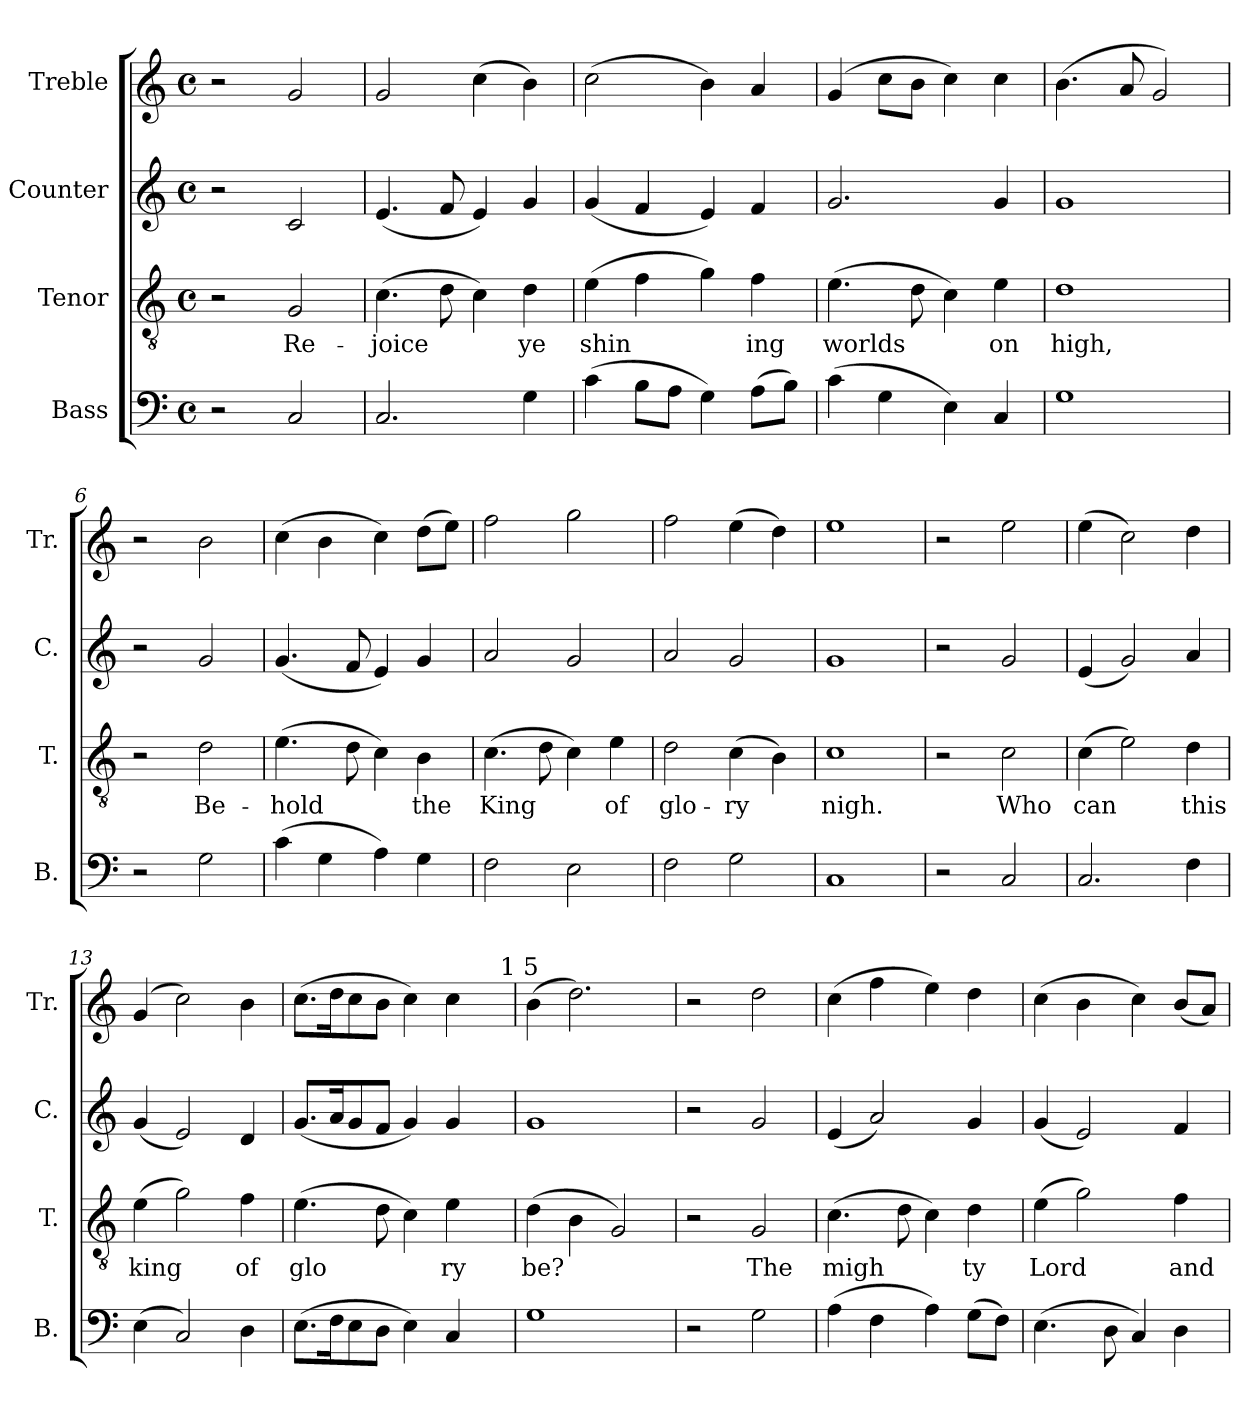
**kern	**text	**kern	**text	**kern	**text	**kern	**text
*part4	*part4	*part3	*part3	*part2	*part2	*part1	*part1
*staff4	*staff4	*staff3	*staff3	*staff2	*staff2	*staff1	*staff1
*I"Bass	*	*I"Tenor	*	*I"Counter	*	*I"Treble	*
*I'B.	*	*I'T.	*	*I'C.	*	*I'Tr.	*
!!LO:PB:g=z
*stria5	*	*stria5	*	*stria5	*	*stria5	*
*clefF4	*	*clefGv2	*	*clefG2	*	*clefG2	*
*k[]	*	*k[]	*	*k[]	*	*k[]	*
*C:	*	*C:	*	*C:	*	*C:	*
*M4/4	*	*M4/4	*	*M4/4	*	*M4/4	*
*met(c)	*	*met(c)	*	*met(c)	*	*met(c)	*
=1	=1	=1	=1	=1	=1	=1	=1
2r	.	2r	.	2r	.	2r	.
!	!LO:LY:b:cj	!	!LO:LY:b:cj	!	!LO:LY:b:cj	!	!LO:LY:b:cj
2C/	.	2G/	Re-	2c/	.	2g/	.
=2	=2	=2	=2	=2	=2	=2	=2
!	!LO:LY:b:cj	!	!LO:LY:b:cj	!	!LO:LY:b:cj	!	!LO:LY:b:cj
2.C/	.	(>4.c\	-joice	(<4.e/	.	2g/	.
!	!	!	!LO:LY:b:cj	!	!LO:LY:b:cj	!	!
.	.	8d\	.	8f/	.	.	.
!	!	!	!LO:LY:b:cj	!	!LO:LY:b:cj	!	!LO:LY:b:cj
.	.	4c\)	.	4e/)	.	(>4cc\	.
!	!LO:LY:b:cj	!	!LO:LY:b:cj	!	!LO:LY:b:cj	!	!LO:LY:b:cj
4G\	.	4d\	ye	4g/	.	4b\)	.
=3	=3	=3	=3	=3	=3	=3	=3
!	!LO:LY:b:cj	!	!LO:LY:b:cj	!	!LO:LY:b:cj	!	!LO:LY:b:cj
(>4c\	.	(>4e\	shin-	(<4g/	.	(>2cc\	.
!	!LO:LY:b:cj	!	!LO:LY:b:cj	!	!LO:LY:b:cj	!	!
8B\L	.	4f\	--	4f/	.	.	.
!	!LO:LY:b:cj	!	!	!	!	!	!
8A\J	.	.	.	.	.	.	.
!	!LO:LY:b:cj	!	!LO:LY:b:cj	!	!LO:LY:b:cj	!	!LO:LY:b:cj
4G\)	.	4g\)	--	4e/)	.	4b\)	.
!	!LO:LY:b:cj	!	!LO:LY:b:cj	!	!LO:LY:b:cj	!	!LO:LY:b:cj
(>8A\L	.	4f\	-ing	4f/	.	4a/	.
!	!LO:LY:b:cj	!	!	!	!	!	!
8B\J)	.	.	.	.	.	.	.
=4	=4	=4	=4	=4	=4	=4	=4
!	!LO:LY:b:cj	!	!LO:LY:b:cj	!	!LO:LY:b:cj	!	!LO:LY:b:cj
(>4c\	.	(>4.e\	worlds	2.g/	.	(>4g/	.
!	!LO:LY:b:cj	!	!	!	!	!	!LO:LY:b:cj
4G\	.	.	.	.	.	8cc\L	.
!	!	!	!LO:LY:b:cj	!	!	!	!LO:LY:b:cj
.	.	8d\	.	.	.	8b\J	.
!	!LO:LY:b:cj	!	!LO:LY:b:cj	!	!	!	!LO:LY:b:cj
4E\)	.	4c\)	.	.	.	4cc\)	.
!	!LO:LY:b:cj	!	!LO:LY:b:cj	!	!LO:LY:b:cj	!	!LO:LY:b:cj
4C/	.	4e\	on	4g/	.	4cc\	.
=5	=5	=5	=5	=5	=5	=5	=5
!	!LO:LY:b:cj	!	!LO:LY:b:cj	!	!LO:LY:b:cj	!	!LO:LY:b:cj
1G	.	1d	high,	1g	.	(>4.b\	.
!	!	!	!	!	!	!	!LO:LY:b:cj
.	.	.	.	.	.	8a/	.
!	!	!	!	!	!	!	!LO:LY:b:cj
.	.	.	.	.	.	2g/)	.
=6	=6	=6	=6	=6	=6	=6	=6
2r	.	2r	.	2r	.	2r	.
!	!LO:LY:b:cj	!	!LO:LY:b:cj	!	!LO:LY:b:cj	!	!LO:LY:b:cj
2G\	.	2d\	Be-	2g/	.	2b\	.
=7	=7	=7	=7	=7	=7	=7	=7
!	!LO:LY:b:cj	!	!LO:LY:b:cj	!	!LO:LY:b:cj	!	!LO:LY:b:cj
(>4c\	.	(>4.e\	-hold	(<4.g/	.	(>4cc\	.
!	!LO:LY:b:cj	!	!	!	!	!	!LO:LY:b:cj
4G\	.	.	.	.	.	4b\	.
!	!	!	!LO:LY:b:cj	!	!LO:LY:b:cj	!	!
.	.	8d\	.	8f/	.	.	.
!	!LO:LY:b:cj	!	!LO:LY:b:cj	!	!LO:LY:b:cj	!	!LO:LY:b:cj
4A\)	.	4c\)	.	4e/)	.	4cc\)	.
!	!LO:LY:b:cj	!	!LO:LY:b:cj	!	!LO:LY:b:cj	!	!LO:LY:b:cj
4G\	.	4B\	the	4g/	.	(>8dd\L	.
!	!	!	!	!	!	!	!LO:LY:b:cj
.	.	.	.	.	.	8ee\J)	.
=8	=8	=8	=8	=8	=8	=8	=8
!	!LO:LY:b:cj	!	!LO:LY:b:cj	!	!LO:LY:b:cj	!	!LO:LY:b:cj
2F\	.	(>4.c\	King	2a/	.	2ff\	.
!	!	!	!LO:LY:b:cj	!	!	!	!
.	.	8d\	.	.	.	.	.
!	!LO:LY:b:cj	!	!LO:LY:b:cj	!	!LO:LY:b:cj	!	!LO:LY:b:cj
2E\	.	4c\)	.	2g/	.	2gg\	.
!	!	!	!LO:LY:b:cj	!	!	!	!
.	.	4e\	of	.	.	.	.
=9	=9	=9	=9	=9	=9	=9	=9
!	!LO:LY:b:cj	!	!LO:LY:b:cj	!	!LO:LY:b:cj	!	!LO:LY:b:cj
2F\	.	2d\	glo-	2a/	.	2ff\	.
!	!LO:LY:b:cj	!	!LO:LY:b:cj	!	!LO:LY:b:cj	!	!LO:LY:b:cj
2G\	.	(>4c\	-ry	2g/	.	(>4ee\	.
!	!	!	!LO:LY:b:cj	!	!	!	!LO:LY:b:cj
.	.	4B\)	.	.	.	4dd>\)	.
=10	=10	=10	=10	=10	=10	=10	=10
!	!LO:LY:b:cj	!	!LO:LY:b:cj	!	!LO:LY:b:cj	!	!LO:LY:b:cj
1C	.	1c	nigh.	1g	.	1ee	.
=11	=11	=11	=11	=11	=11	=11	=11
2r	.	2r	.	2r	.	2r	.
!	!LO:LY:b:cj	!	!LO:LY:b:cj	!	!LO:LY:b:cj	!	!LO:LY:b:cj
2C/	.	2c\	Who	2g/	.	2ee\	.
!!LO:PB:g=z
=12	=12	=12	=12	=12	=12	=12	=12
!	!LO:LY:b:cj	!	!LO:LY:b:cj	!	!LO:LY:b:cj	!	!LO:LY:b:cj
2.C/	.	(>4c\	can	(<4e/	.	(>4ee\	.
!	!	!	!LO:LY:b:cj	!	!LO:LY:b:cj	!	!LO:LY:b:cj
.	.	2e\)	.	2g/)	.	2cc\)	.
!	!LO:LY:b:cj	!	!LO:LY:b:cj	!	!LO:LY:b:cj	!	!LO:LY:b:cj
4F\	.	4d\	this	4a/	.	4dd\	.
=13	=13	=13	=13	=13	=13	=13	=13
!	!LO:LY:b:cj	!	!LO:LY:b:cj	!	!LO:LY:b:cj	!	!LO:LY:b:cj
(>4E\	.	(>4e\	king	(<4g/	.	(>4g/	.
!	!LO:LY:b:cj	!	!LO:LY:b:cj	!	!LO:LY:b:cj	!	!LO:LY:b:cj
2C/)	.	2g\)	.	2e/)	.	2cc\)	.
!	!LO:LY:b:cj	!	!LO:LY:b:cj	!	!LO:LY:b:cj	!	!LO:LY:b:cj
4D\	.	4f\	of	4d/	.	4b\	.
=14	=14	=14	=14	=14	=14	=14	=14
!	!LO:LY:b:cj	!	!LO:LY:b:cj	!	!LO:LY:b:cj	!	!LO:LY:b:cj
*	*	*	*	*	*	*^	*
(>8.E\L	.	(>4.e\	glo-	(<8.g/L	.	(>8.cc\L	2ryy	.
!	!LO:LY:b:cj	!	!	!	!LO:LY:b:cj	!	!	!LO:LY:b:cj
16F\	.	.	.	16a/	.	16dd\	.	.
!	!LO:LY:b:cj	!	!	!	!LO:LY:b:cj	!	!	!LO:LY:b:cj
8E\	.	.	.	8g/	.	8cc\	.	.
!	!LO:LY:b:cj	!	!LO:LY:b:cj	!	!LO:LY:b:cj	!	!	!LO:LY:b:cj
8D\J	.	8d\	--	8f/J	.	8b\J	.	.
!	!LO:LY:b:cj	!	!LO:LY:b:cj	!	!LO:LY:b:cj	!	!	!LO:LY:b:cj
4E\)	.	4c\)	--	4g/)	.	4cc\)	4ryy	.
!	!LO:LY:b:cj	!	!LO:LY:b:cj	!	!LO:LY:b:cj	!	!	!LO:LY:b:cj
4C/	.	4e\	-ry	4g/	.	4cc\	8ryy	.
.	.	.	.	.	.	.	16ryy	.
.	.	.	.	.	.	.	64ryy	.
!	!	!	!	!	!	!	!LO:TX:a:t=1 5	!
.	.	.	.	.	.	.	32.ryy	.
=15	=15	=15	=15	=15	=15	=15	=15	=15
!	!LO:LY:b:cj	!	!LO:LY:b:cj	!	!LO:LY:b:cj	!	!	!LO:LY:b:cj
*	*	*	*	*	*	*v	*v	*
1G	.	(>4d\	be?	1g	.	(>4b\	.
!	!	!	!LO:LY:b:cj	!	!	!	!LO:LY:b:cj
.	.	4B\	.	.	.	2.dd\)	.
!	!	!	!LO:LY:b:cj	!	!	!	!
.	.	2G/)	.	.	.	.	.
=16	=16	=16	=16	=16	=16	=16	=16
2r	.	2r	.	2r	.	2r	.
!	!LO:LY:b:cj	!	!LO:LY:b:cj	!	!LO:LY:b:cj	!	!LO:LY:b:cj
2G\	.	2G/	The	2g/	.	2dd\	.
=17	=17	=17	=17	=17	=17	=17	=17
!	!LO:LY:b:cj	!	!LO:LY:b:cj	!	!LO:LY:b:cj	!	!LO:LY:b:cj
(>4A\	.	(>4.c\	migh-	(<4e/	.	(>4cc\	.
!	!LO:LY:b:cj	!	!	!	!LO:LY:b:cj	!	!LO:LY:b:cj
4F\	.	.	.	2a/)	.	4ff\	.
!	!	!	!LO:LY:b:cj	!	!	!	!
.	.	8d\	--	.	.	.	.
!	!LO:LY:b:cj	!	!LO:LY:b:cj	!	!	!	!LO:LY:b:cj
4A\)	.	4c\)	--	.	.	4ee\)	.
!	!LO:LY:b:cj	!	!LO:LY:b:cj	!	!LO:LY:b:cj	!	!LO:LY:b:cj
(>8G\L	.	4d\	-ty	4g/	.	4dd\	.
!	!LO:LY:b:cj	!	!	!	!	!	!
8F\J)	.	.	.	.	.	.	.
=18	=18	=18	=18	=18	=18	=18	=18
!	!LO:LY:b:cj	!	!LO:LY:b:cj	!	!LO:LY:b:cj	!	!LO:LY:b:cj
(>4.E\	.	(>4e\	Lord	(<4g/	.	(>4cc\	.
!	!	!	!LO:LY:b:cj	!	!LO:LY:b:cj	!	!LO:LY:b:cj
.	.	2g\)	.	2e/)	.	4b\	.
!	!LO:LY:b:cj	!	!	!	!	!	!
8D\	.	.	.	.	.	.	.
!	!LO:LY:b:cj	!	!	!	!	!	!LO:LY:b:cj
4C/)	.	.	.	.	.	4cc\)	.
!	!LO:LY:b:cj	!	!LO:LY:b:cj	!	!LO:LY:b:cj	!	!LO:LY:b:cj
4D\	.	4f\	and	4f/	.	(<8b/L	.
!	!	!	!	!	!	!	!LO:LY:b:cj
.	.	.	.	.	.	8a/J)	.
=	=	=	=	=	=	=	=
*-	*-	*-	*-	*-	*-	*-	*-
